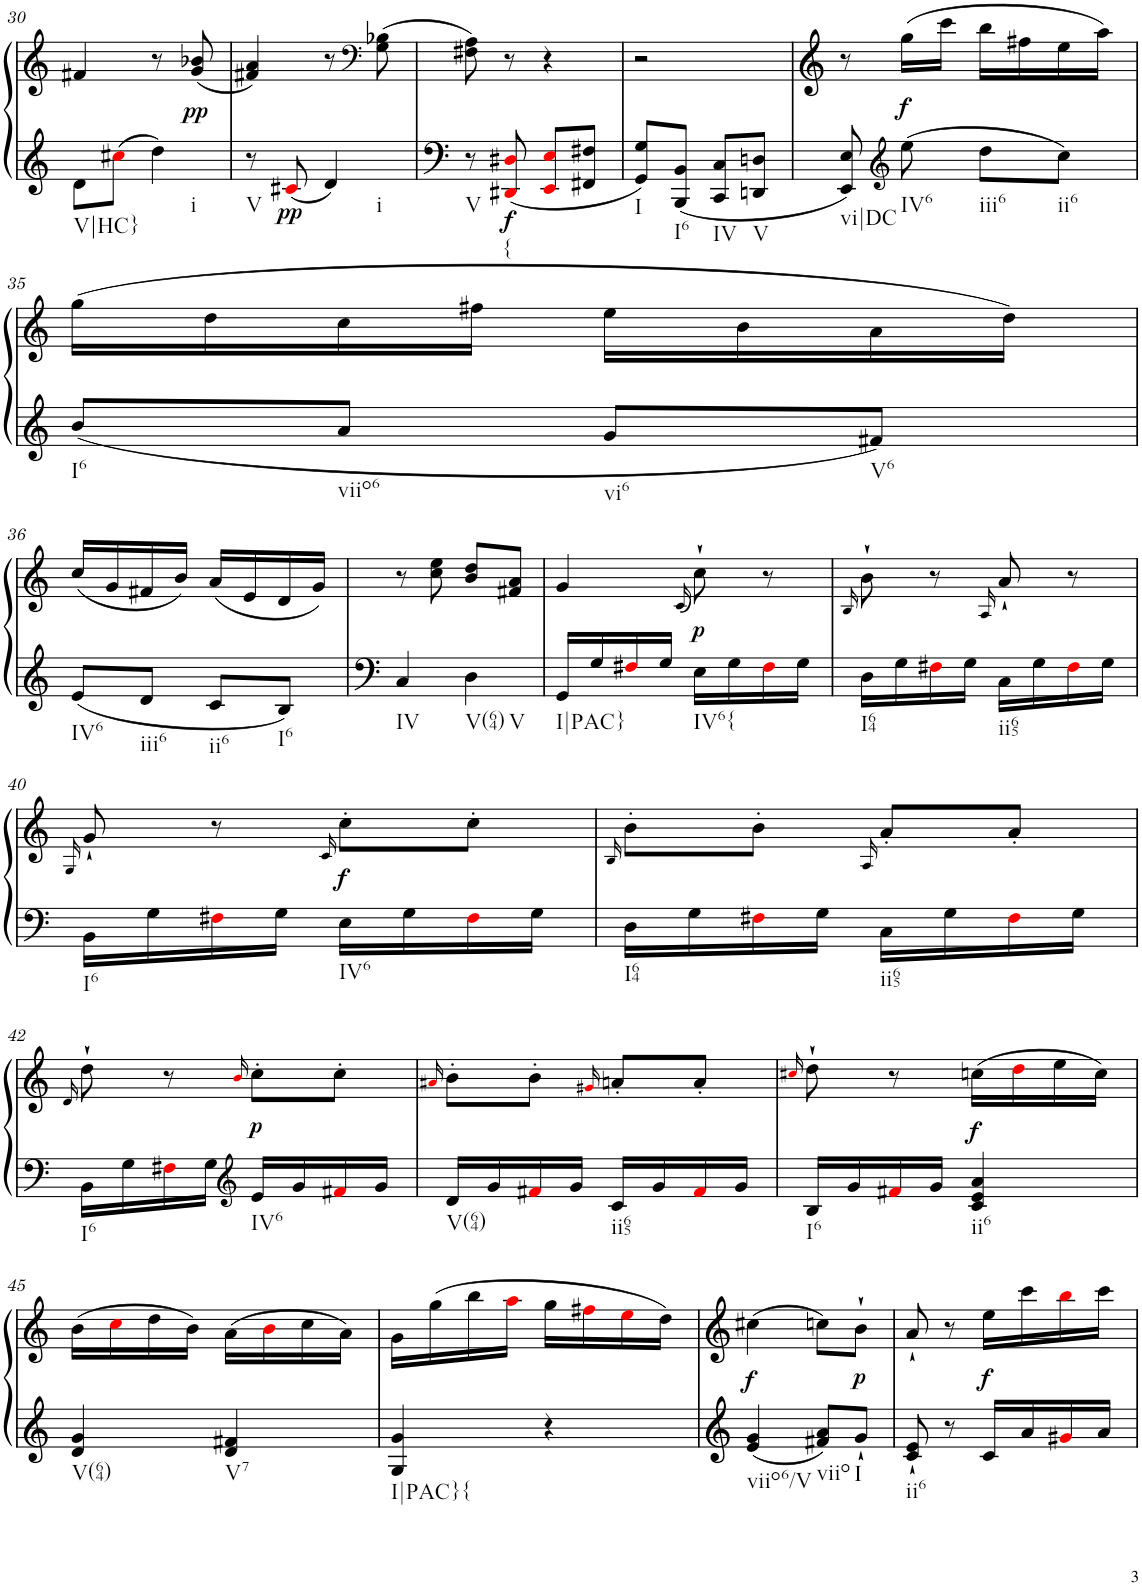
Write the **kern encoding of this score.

**kern	**kern	**dynam
*part1	*part1	*part1
*staff2	*staff1	*staff1/2
*I"Klavier linke Hand	*	*
!!LO:PB:g=z
*clefG2	*clefG2	*
*k[]	*k[]	*
*M2/4	*M2/4	*
=30	=30	=30
!LO:TX:b:t=V|HC}	!	!
8d\L	4f#X/	.
8cc#Xi\J	.	.
!LO:TX:b:t=i	!	!
4dd\	8r	.
!	!	!LO:DY:b
.	(8g/ 8b-X/	pp
=31	=31	=31
!LO:TX:b:t=V	!	!
8r	4f#X/ 4a/)	.
!	!	!LO:DY:b=2
8c#Xi/	.	pp
!LO:TX:b:t=i	!	!
4d/	8r	.
*	*clefF4	*
.	(8G\ 8B-X\	.
=32	=32	=32
!LO:TX:b:t=V	!	!
8r	8F#X\ 8A\)	.
!LO:TX:b:t={	!	!
!	!	!LO:DY:b=2
8DD#Xi/ 8D#Xi/	8r	f
8EEi/ 8Ei/L	4r	.
8FF#X/ 8F#X/J	.	.
=33	=33	=33
!LO:TX:b:t=I	!	!
8GG/ 8G/L	2r	.
!LO:TX:b:t=I6	!	!
8BBB/ 8BB/J	.	.
!LO:TX:b:t=IV	!	!
8CC/ 8C/L	.	.
!LO:TX:b:t=V	!	!
8DDn/ 8Dn/J	.	.
=34	=34	=34
!LO:TX:b:t=vi|DC	!	!
8EE/ 8E/	8r	.
*clefG2	*	*
!LO:TX:b:t=IV6	!	!
!	!	!LO:DY:b
8ee\	(16gg\LL	f
.	16ccc\JJ	.
!LO:TX:b:t=iii6	!	!
8dd\L	16bb\LL	.
.	16ff#X\	.
!LO:TX:b:t=ii6	!	!
8cc\J	16ee\	.
.	16aa\JJ)	.
!!LO:LB:g=z
=35	=35	=35
!LO:TX:b:t=I6	!	!
8b/L	(16gg\LL	.
.	16dd\	.
!LO:TX:b:t=viio6	!	!
8a/J	16cc\	.
.	16ff#X\JJ	.
!LO:TX:b:t=vi6	!	!
8g/L	16ee\LL	.
.	16b\	.
!LO:TX:b:t=V6	!	!
8f#X/J	16a\	.
.	16dd\JJ)	.
!!LO:LB:g=z
=36	=36	=36
!LO:TX:b:t=IV6	!	!
8e/L	(16cc/LL	.
.	16g/	.
!LO:TX:b:t=iii6	!	!
8d/J	16f#X/	.
.	16b/JJ)	.
!LO:TX:b:t=ii6	!	!
8c/L	(16a/LL	.
.	16e/	.
!LO:TX:b:t=I6	!	!
8B/J	16d/	.
.	16g/JJ)	.
=37	=37	=37
!LO:TX:b:t=IV	!	!
4C/	8r	.
.	8cc\ 8ee\	.
!LO:TX:b:t=V(64)	!	!
!LO:TX:b:t=V	!	!
4D\	8b/ 8dd/L	.
.	8f#X/ 8a/J	.
=38	=38	=38
!LO:TX:b:t=I|PAC}	!	!
16GG/LL	4g/	.
16G/	.	.
16F#Xi/	.	.
16G/JJ	.	.
.	(16qc/	.
!LO:TX:b:t=IV6{	!	!
!	!	!LO:DY:b
16E\LL	8cc`\)	p
16G\	.	.
16F#i\	8r	.
16G\JJ	.	.
=39	=39	=39
.	16qB/	.
!LO:TX:b:t=I64	!	!
16D\LL	8b`\	.
16G\	.	.
16F#Xi\	8r	.
16G\JJ	.	.
.	16qA/	.
!LO:TX:b:t=ii65	!	!
16C\LL	8a`/	.
16G\	.	.
16F#i\	8r	.
16G\JJ	.	.
!!LO:LB:g=z
=40	=40	=40
.	16qG/	.
!LO:TX:b:t=I6	!	!
16BB\LL	8g`/	.
16G\	.	.
16F#Xi\	8r	.
16G\JJ	.	.
.	16qc/	.
!LO:TX:b:t=IV6	!	!
!	!	!LO:DY:b
16E\LL	8cc'\L	f
16G\	.	.
16F#i\	8cc'\J	.
16G\JJ	.	.
=41	=41	=41
.	16qB/	.
!LO:TX:b:t=I64	!	!
16D\LL	8b'\L	.
16G\	.	.
16F#Xi\	8b'\J	.
16G\JJ	.	.
.	16qA/	.
!LO:TX:b:t=ii65	!	!
16C\LL	8a'/L	.
16G\	.	.
16F#i\	8a'/J	.
16G\JJ	.	.
!!LO:LB:g=z
=42	=42	=42
.	16qd/	.
!LO:TX:b:t=I6	!	!
16BB\LL	8dd`\	.
16G\	.	.
16F#Xi\	8r	.
16G\JJ	.	.
*clefG2	*	*
.	16qbi/	.
!LO:TX:b:t=IV6	!	!
!	!	!LO:DY:b
16e/LL	8cc'\L	p
16g/	.	.
16f#Xi/	8cc'\J	.
16g/JJ	.	.
=43	=43	=43
.	16qa#Xi/	.
!LO:TX:b:t=V(64)	!	!
16d/LL	8b'\L	.
16g/	.	.
16f#Xi/	8b'\J	.
16g/JJ	.	.
.	16qg#Xi/	.
!LO:TX:b:t=ii65	!	!
16c/LL	8an'/L	.
16g/	.	.
16f#i/	8a'/J	.
16g/JJ	.	.
=44	=44	=44
.	16qcc#Xi/	.
!LO:TX:b:t=I6	!	!
16B/LL	8dd`\	.
16g/	.	.
16f#Xi/	8r	.
16g/JJ	.	.
!LO:TX:b:t=ii6	!	!
!	!	!LO:DY:b
4c/ 4e/ 4a/	(16ccn\LL	f
.	16ddi\	.
.	16ee\	.
.	16cc\JJ)	.
!!LO:LB:g=z
=45	=45	=45
!LO:TX:b:t=V(64)	!	!
4d/ 4g/	(16b\LL	.
.	16cci\	.
.	16dd\	.
.	16b\JJ)	.
!LO:TX:b:t=V7	!	!
4d/ 4f#X/	(16a\LL	.
.	16bi\	.
.	16cc\	.
.	16a\JJ)	.
=46	=46	=46
!LO:TX:b:t=I|PAC}{	!	!
4G/ 4g/	16g\LL	.
.	(16gg\	.
.	16bb\	.
.	16aai\JJ	.
4r	16gg\LL	.
.	16ff#Xi\	.
.	16eei\	.
.	16dd\JJ)	.
=47	=47	=47
!LO:TX:b:t=viio6/V	!	!
!	!	!LO:DY:b
4e/ 4g/	(4cc#X\	f
!LO:TX:b:t=viio	!	!
8f#X/ 8a/L	8ccn\L)	.
!LO:TX:b:t=I	!	!
!	!	!LO:DY:b
8g`/J	8b`\J	p
=48	=48	=48
!LO:TX:b:t=ii6	!	!
8c/` 8e/`	8a`/	.
8r	8r	.
!	!	!LO:DY:b
16c/LL	16ee\LL	f
16a/	16ccc\	.
16g#Xi/	16bbi\	.
16a/JJ	16ccc\JJ	.
=	=	=
*-	*-	*-
